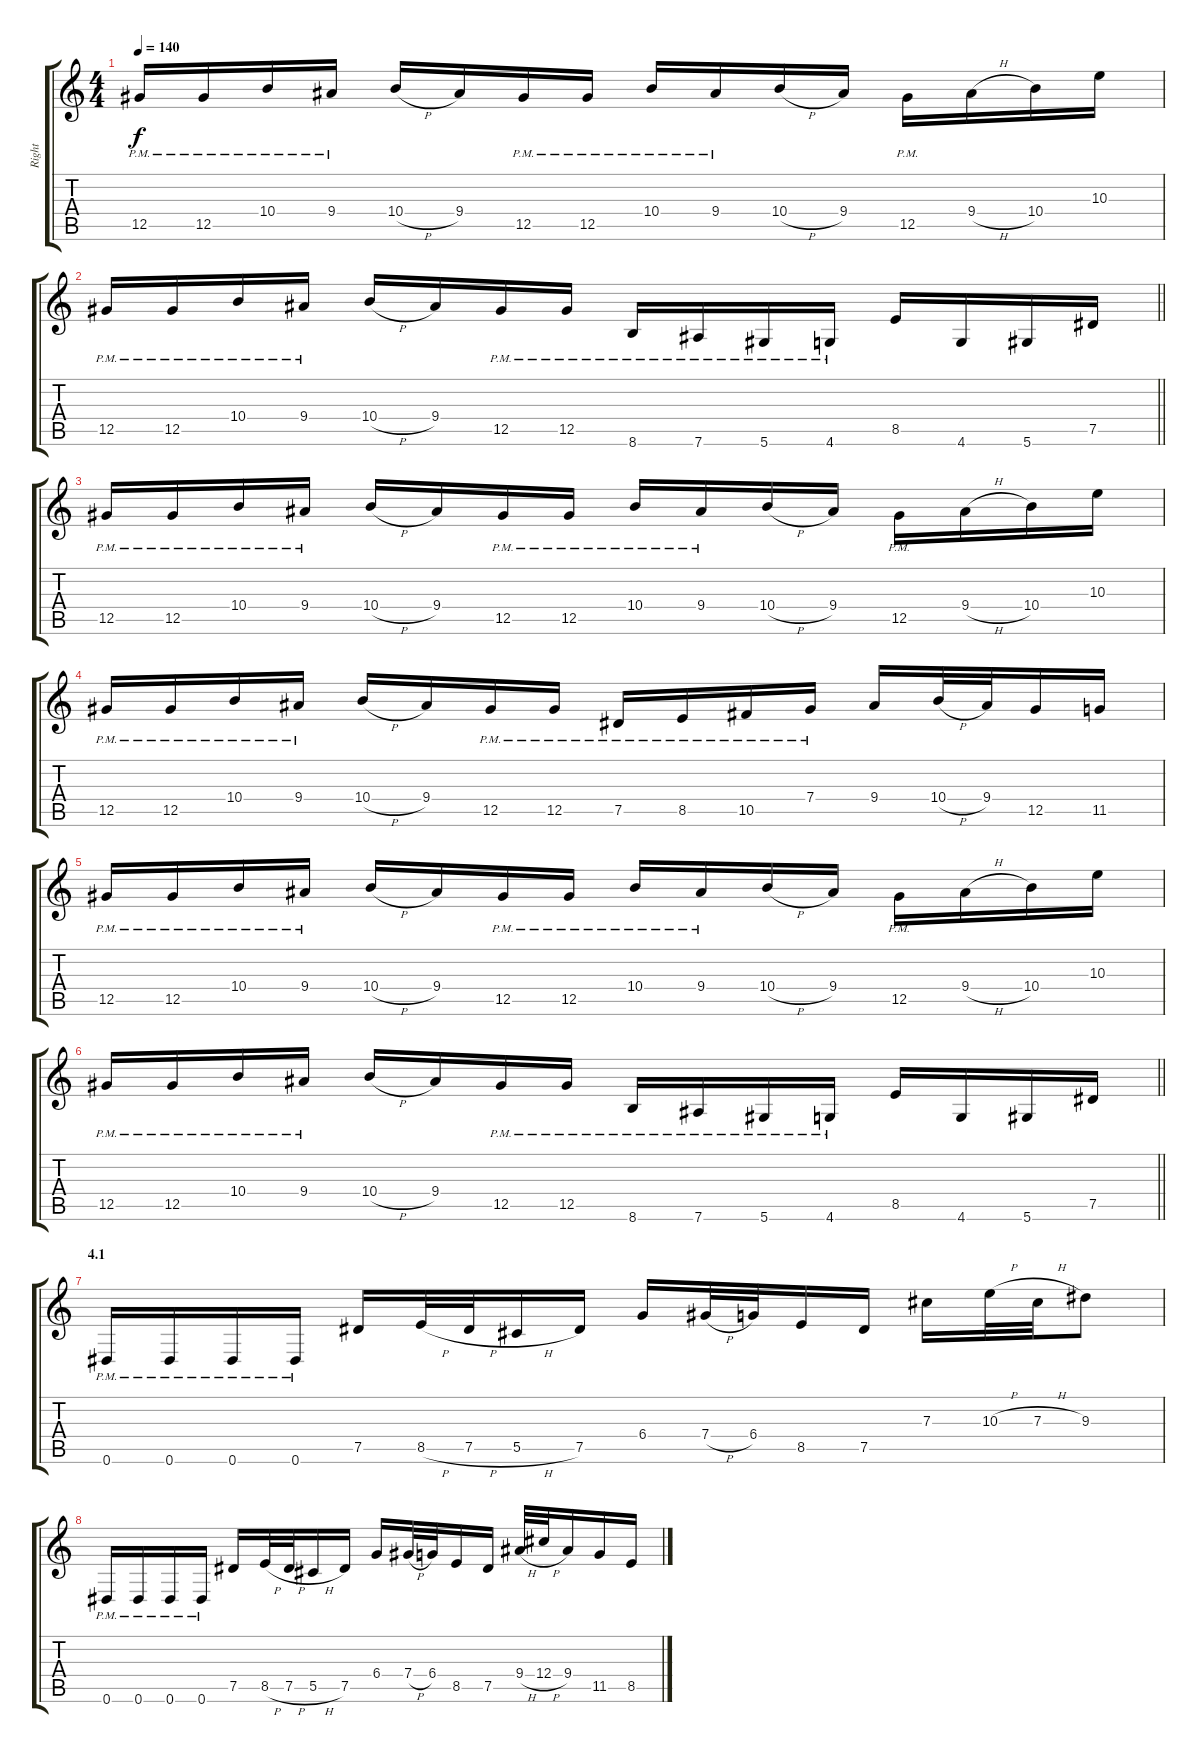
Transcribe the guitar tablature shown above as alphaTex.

\track ("Right" "Right") {instrument distortionguitar}
\staff {score tabs}
\tuning (Eb4 Bb3 Gb3 Db3 Ab2 Eb2) {hide}
\ts (4 4)
\tempo 140
\clef g2
\ks c
12.5{pm}.16{dy f} 12.5{pm}.16 10.4{pm}.16 9.4{pm}.16 10.4{h}.16 9.4.16 12.5{pm}.16 12.5{pm}.16 10.4{pm}.16 9.4{pm}.16 10.4{h}.16 9.4.16 12.5{pm}.16 9.4{h}.16 10.4.16 10.3.16 |
\barLineRight lightlight
12.5{pm}.16 12.5{pm}.16 10.4{pm}.16 9.4{pm}.16 10.4{h}.16 9.4.16 12.5{pm}.16 12.5{pm}.16 8.6{pm}.16 7.6{pm}.16 5.6{pm}.16 4.6{pm}.16 8.5.16 4.6.16 5.6.16 7.5.16 |
12.5{pm}.16 12.5{pm}.16 10.4{pm}.16 9.4{pm}.16 10.4{h}.16 9.4.16 12.5{pm}.16 12.5{pm}.16 10.4{pm}.16 9.4{pm}.16 10.4{h}.16 9.4.16 12.5{pm}.16 9.4{h}.16 10.4.16 10.3.16 |
12.5{pm}.16 12.5{pm}.16 10.4{pm}.16 9.4{pm}.16 10.4{h}.16 9.4.16 12.5{pm}.16 12.5{pm}.16 7.5{pm}.16 8.5{pm}.16 10.5{pm}.16 7.4{pm}.16 9.4.16 10.4{h}.32 9.4.32 12.5.16 11.5.16 |
12.5{pm}.16 12.5{pm}.16 10.4{pm}.16 9.4{pm}.16 10.4{h}.16 9.4.16 12.5{pm}.16 12.5{pm}.16 10.4{pm}.16 9.4{pm}.16 10.4{h}.16 9.4.16 12.5{pm}.16 9.4{h}.16 10.4.16 10.3.16 |
\barLineRight lightlight
12.5{pm}.16 12.5{pm}.16 10.4{pm}.16 9.4{pm}.16 10.4{h}.16 9.4.16 12.5{pm}.16 12.5{pm}.16 8.6{pm}.16 7.6{pm}.16 5.6{pm}.16 4.6{pm}.16 8.5.16 4.6.16 5.6.16 7.5.16 |
\section ("" "4.1")
0.6{pm}.16 0.6{pm}.16 0.6{pm}.16 0.6{pm}.16 7.5.16 8.5{h}.32 7.5{h}.32 5.5{h}.16 7.5.16 6.4.16 7.4{h}.32 6.4.32 8.5.16 7.5.16 7.3.16 10.3{h}.32 7.3{h}.32 9.3.8 |
0.6{pm}.16 0.6{pm}.16 0.6{pm}.16 0.6{pm}.16 7.5.16 8.5{h}.32 7.5{h}.32 5.5{h}.16 7.5.16 6.4.16 7.4{h}.32 6.4.32 8.5.16 7.5.16 9.4{h}.32 12.4{h}.32 9.4.16 11.5.16 8.5.16
